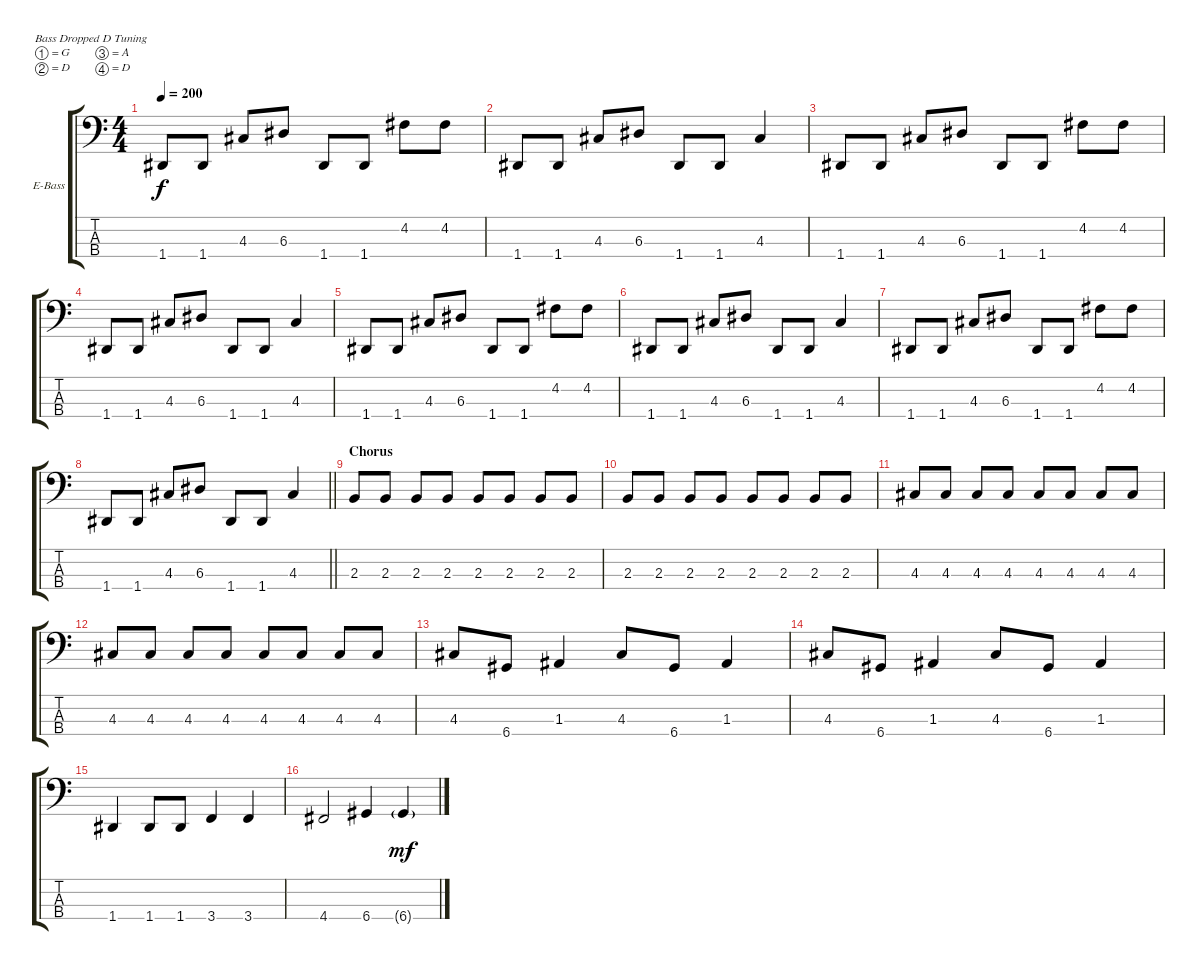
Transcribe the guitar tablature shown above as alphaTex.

\bracketExtendMode groupsimilarinstruments
\firstSystemTrackNameOrientation horizontal
\otherSystemsTrackNameOrientation horizontal
\track ("Bass Guitar" "E-Bass") {instrument slapbass2}
\staff {score tabs}
\tuning (G2 D2 A1 D1)
\ts (4 4)
\tempo 200
\clef f4
\ks c
1.4.8{dy f} 1.4.8 4.3.8 6.3.8 1.4.8 1.4.8 4.2.8 4.2.8 |
1.4.8 1.4.8 4.3.8 6.3.8 1.4.8 1.4.8 4.3.4 |
1.4.8 1.4.8 4.3.8 6.3.8 1.4.8 1.4.8 4.2.8 4.2.8 |
1.4.8 1.4.8 4.3.8 6.3.8 1.4.8 1.4.8 4.3.4 |
1.4.8 1.4.8 4.3.8 6.3.8 1.4.8 1.4.8 4.2.8 4.2.8 |
1.4.8 1.4.8 4.3.8 6.3.8 1.4.8 1.4.8 4.3.4 |
1.4.8 1.4.8 4.3.8 6.3.8 1.4.8 1.4.8 4.2.8 4.2.8 |
\barLineRight lightlight
1.4.8 1.4.8 4.3.8 6.3.8 1.4.8 1.4.8 4.3.4 |
\section ("" "Chorus")
2.3.8 2.3.8 2.3.8 2.3.8 2.3.8 2.3.8 2.3.8 2.3.8 |
2.3.8 2.3.8 2.3.8 2.3.8 2.3.8 2.3.8 2.3.8 2.3.8 |
4.3.8 4.3.8 4.3.8 4.3.8 4.3.8 4.3.8 4.3.8 4.3.8 |
4.3.8 4.3.8 4.3.8 4.3.8 4.3.8 4.3.8 4.3.8 4.3.8 |
4.3.8 6.4.8 1.3.4 4.3.8 6.4.8 1.3.4 |
4.3.8 6.4.8 1.3.4 4.3.8 6.4.8 1.3.4 |
1.4.4 1.4.8 1.4.8 3.4.4 3.4.4 |
4.4.2 6.4.4 6.4{g}.4{dy mf}
